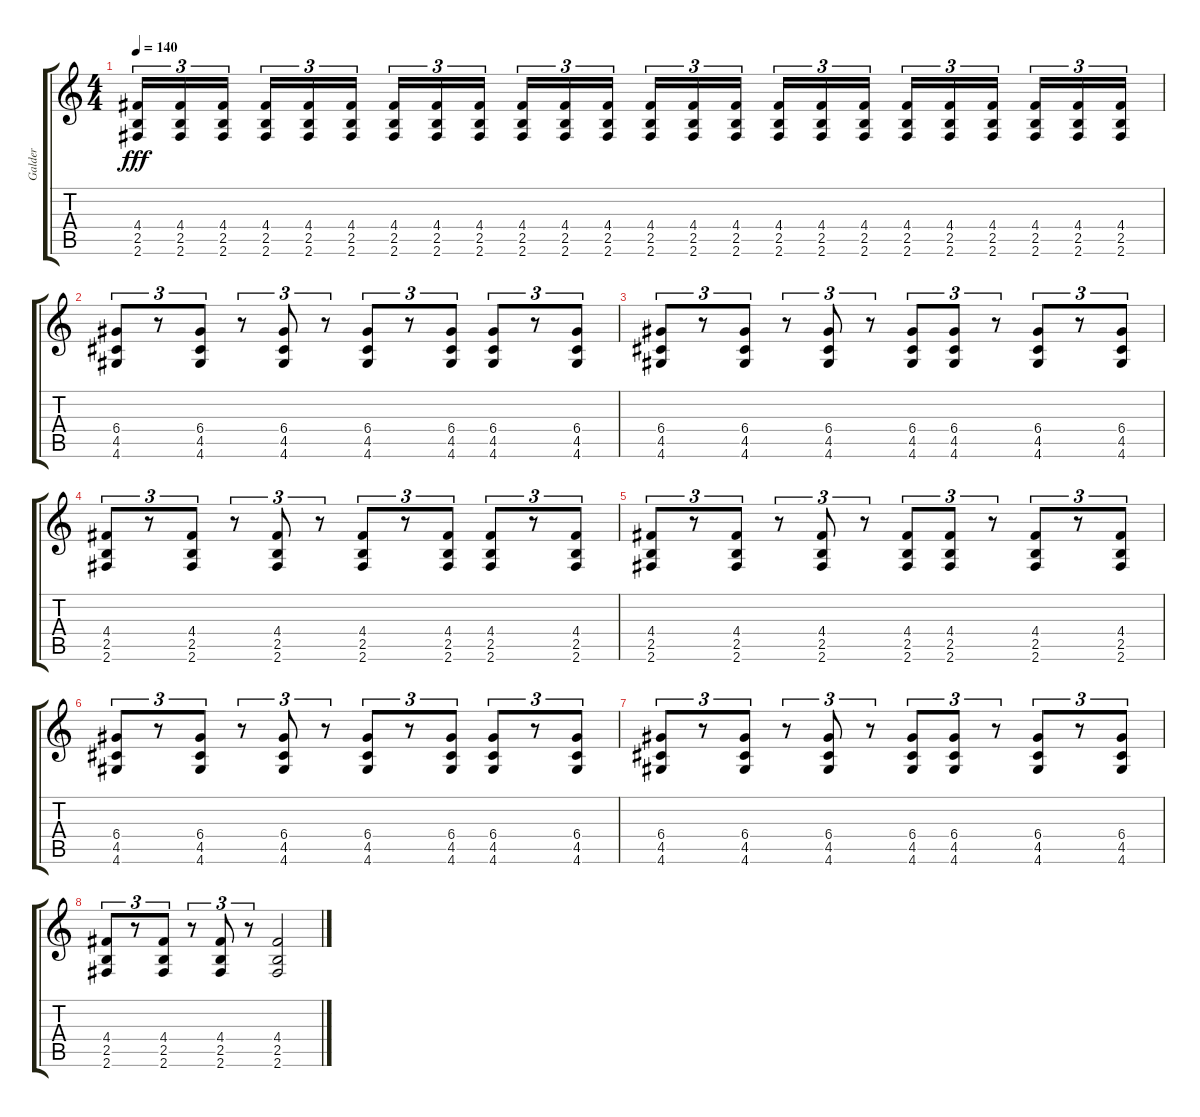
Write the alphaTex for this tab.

\track ("Galder" "Galder") {instrument distortionguitar}
\staff {score tabs}
\tuning (E4 B3 G3 D3 A2 E2) {hide}
\ts (4 4)
\tempo 140
\clef g2
\ks c
(4.4 2.5 2.6).16{tu (3 2) dy fff} (4.4 2.5 2.6).16{tu (3 2)} (4.4 2.5 2.6).16{tu (3 2)} (4.4 2.5 2.6).16{tu (3 2)} (4.4 2.5 2.6).16{tu (3 2)} (4.4 2.5 2.6).16{tu (3 2)} (4.4 2.5 2.6).16{tu (3 2)} (4.4 2.5 2.6).16{tu (3 2)} (4.4 2.5 2.6).16{tu (3 2)} (4.4 2.5 2.6).16{tu (3 2)} (4.4 2.5 2.6).16{tu (3 2)} (4.4 2.5 2.6).16{tu (3 2)} (4.4 2.5 2.6).16{tu (3 2)} (4.4 2.5 2.6).16{tu (3 2)} (4.4 2.5 2.6).16{tu (3 2)} (4.4 2.5 2.6).16{tu (3 2)} (4.4 2.5 2.6).16{tu (3 2)} (4.4 2.5 2.6).16{tu (3 2)} (4.4 2.5 2.6).16{tu (3 2)} (4.4 2.5 2.6).16{tu (3 2)} (4.4 2.5 2.6).16{tu (3 2)} (4.4 2.5 2.6).16{tu (3 2)} (4.4 2.5 2.6).16{tu (3 2)} (4.4 2.5 2.6).16{tu (3 2)} |
(6.4 4.5 4.6).8{tu (3 2)} r.8{tu (3 2)} (6.4 4.5 4.6).8{tu (3 2)} r.8{tu (3 2)} (6.4 4.5 4.6).8{tu (3 2)} r.8{tu (3 2)} (6.4 4.5 4.6).8{tu (3 2)} r.8{tu (3 2)} (6.4 4.5 4.6).8{tu (3 2)} (6.4 4.5 4.6).8{tu (3 2)} r.8{tu (3 2)} (6.4 4.5 4.6).8{tu (3 2)} |
(6.4 4.5 4.6).8{tu (3 2)} r.8{tu (3 2)} (6.4 4.5 4.6).8{tu (3 2)} r.8{tu (3 2)} (6.4 4.5 4.6).8{tu (3 2)} r.8{tu (3 2)} (6.4 4.5 4.6).8{tu (3 2)} (6.4 4.5 4.6).8{tu (3 2)} r.8{tu (3 2)} (6.4 4.5 4.6).8{tu (3 2)} r.8{tu (3 2)} (6.4 4.5 4.6).8{tu (3 2)} |
(4.4 2.5 2.6).8{tu (3 2)} r.8{tu (3 2)} (4.4 2.5 2.6).8{tu (3 2)} r.8{tu (3 2)} (4.4 2.5 2.6).8{tu (3 2)} r.8{tu (3 2)} (4.4 2.5 2.6).8{tu (3 2)} r.8{tu (3 2)} (4.4 2.5 2.6).8{tu (3 2)} (4.4 2.5 2.6).8{tu (3 2)} r.8{tu (3 2)} (4.4 2.5 2.6).8{tu (3 2)} |
(4.4 2.5 2.6).8{tu (3 2)} r.8{tu (3 2)} (4.4 2.5 2.6).8{tu (3 2)} r.8{tu (3 2)} (4.4 2.5 2.6).8{tu (3 2)} r.8{tu (3 2)} (4.4 2.5 2.6).8{tu (3 2)} (4.4 2.5 2.6).8{tu (3 2)} r.8{tu (3 2)} (4.4 2.5 2.6).8{tu (3 2)} r.8{tu (3 2)} (4.4 2.5 2.6).8{tu (3 2)} |
(6.4 4.5 4.6).8{tu (3 2)} r.8{tu (3 2)} (6.4 4.5 4.6).8{tu (3 2)} r.8{tu (3 2)} (6.4 4.5 4.6).8{tu (3 2)} r.8{tu (3 2)} (6.4 4.5 4.6).8{tu (3 2)} r.8{tu (3 2)} (6.4 4.5 4.6).8{tu (3 2)} (6.4 4.5 4.6).8{tu (3 2)} r.8{tu (3 2)} (6.4 4.5 4.6).8{tu (3 2)} |
(6.4 4.5 4.6).8{tu (3 2)} r.8{tu (3 2)} (6.4 4.5 4.6).8{tu (3 2)} r.8{tu (3 2)} (6.4 4.5 4.6).8{tu (3 2)} r.8{tu (3 2)} (6.4 4.5 4.6).8{tu (3 2)} (6.4 4.5 4.6).8{tu (3 2)} r.8{tu (3 2)} (6.4 4.5 4.6).8{tu (3 2)} r.8{tu (3 2)} (6.4 4.5 4.6).8{tu (3 2)} |
(4.4 2.5 2.6).8{tu (3 2)} r.8{tu (3 2)} (4.4 2.5 2.6).8{tu (3 2)} r.8{tu (3 2)} (4.4 2.5 2.6).8{tu (3 2)} r.8{tu (3 2)} (4.4 2.5 2.6).2
